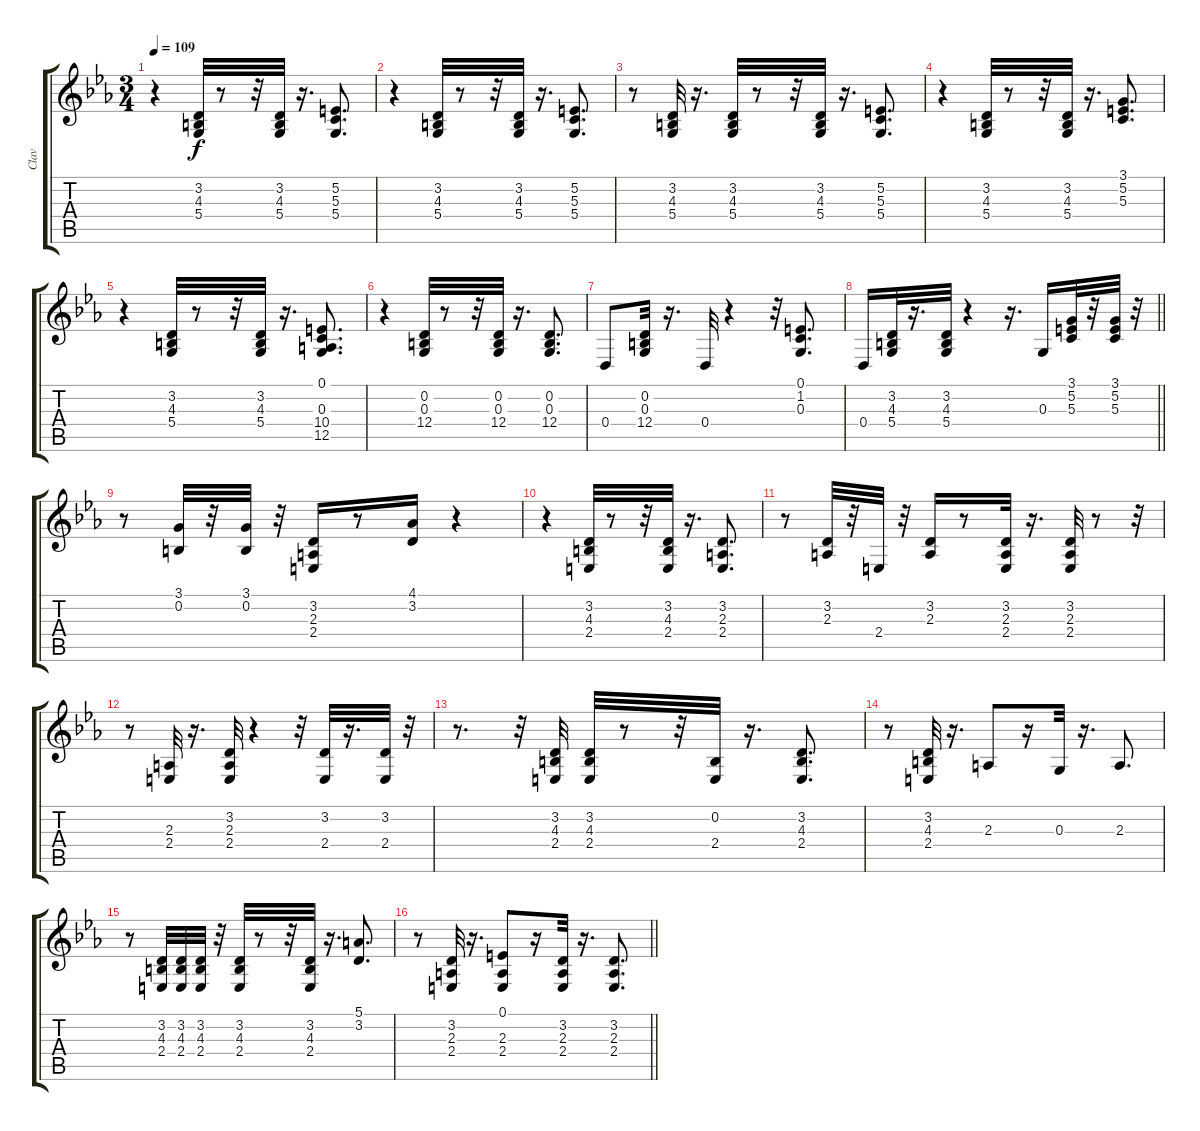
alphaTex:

\track ("Clav" "Clav") {instrument clavinet}
\staff {score tabs}
\tuning (E4 B3 G3 D3 A2 E2) {hide}
\ts (3 4)
\tempo 109
\clef g2
\ks cminor
r.4{dy f} (3.2 4.3 5.4).32 r.8 r.32 (3.2 4.3 5.4).32 r.16{d} (5.2 5.3 5.4).8{d} |
r.4 (3.2 4.3 5.4).32 r.8 r.32 (3.2 4.3 5.4).32 r.16{d} (5.2 5.3 5.4).8{d} |
r.8 (3.2 4.3 5.4).32 r.16{d} (3.2 4.3 5.4).32 r.8 r.32 (3.2 4.3 5.4).32 r.16{d} (5.2 5.3 5.4).8{d} |
r.4 (3.2 4.3 5.4).32 r.8 r.32 (3.2 4.3 5.4).32 r.16{d} (3.1 5.2 5.3).8{d} |
r.4 (3.2 4.3 5.4).32 r.8 r.32 (3.2 4.3 5.4).32 r.16{d} (0.1 0.3 10.4 12.5).8{d} |
r.4 (0.2 0.3 12.4).32 r.8 r.32 (0.2 0.3 12.4).32 r.16{d} (0.2 0.3 12.4).8{d} |
0.4.8 (0.2 0.3 12.4).32 r.16{d} 0.4.32 r.4 r.32 (0.1 1.2 0.3).8{d} |
\barLineRight lightlight
0.4.16 (3.2 4.3 5.4).32 r.16{d} (3.2 4.3 5.4).32 r.4 r.16{d} 0.3.16 (3.1 5.2 5.3).32 r.32 (3.1 5.2 5.3).32 r.32 |
r.8 (3.1 0.2).32 r.32 (3.1 0.2).32 r.32 (3.2 2.3 2.4).16 r.8 (4.1 3.2).16 r.4 |
r.4 (3.2 4.3 2.4).32 r.8 r.32 (3.2 4.3 2.4).32 r.16{d} (3.2 2.3 2.4).8{d} |
r.8 (3.2 2.3).32 r.32 2.4.32 r.32 (3.2 2.3).16 r.8 (3.2 2.3 2.4).32 r.16{d} (3.2 2.3 2.4).32 r.8 r.32 |
r.8 (2.3 2.4).32 r.16{d} (3.2 2.3 2.4).32 r.4 r.32 (3.2 2.4).32 r.16{d} (3.2 2.4).32 r.32 |
r.8{d} r.32 (3.2 4.3 2.4).32 (3.2 4.3 2.4).32 r.8 r.32 (0.2 2.4).32 r.16{d} (3.2 4.3 2.4).8{d} |
r.8 (3.2 4.3 2.4).32 r.16{d} 2.3.8 r.16 0.3.32 r.16{d} 2.3.8{d} |
r.8 (3.2 4.3 2.4).32 (3.2 4.3 2.4).32 (3.2 4.3 2.4).32 r.32 (3.2 4.3 2.4).32 r.8 r.32 (3.2 4.3 2.4).32 r.16{d} (5.1 3.2).8{d} |
\barLineRight lightlight
r.8 (3.2 2.3 2.4).32 r.16{d} (0.1 2.3 2.4).8 r.16 (3.2 2.3 2.4).32 r.16{d} (3.2 2.3 2.4).8{d}
